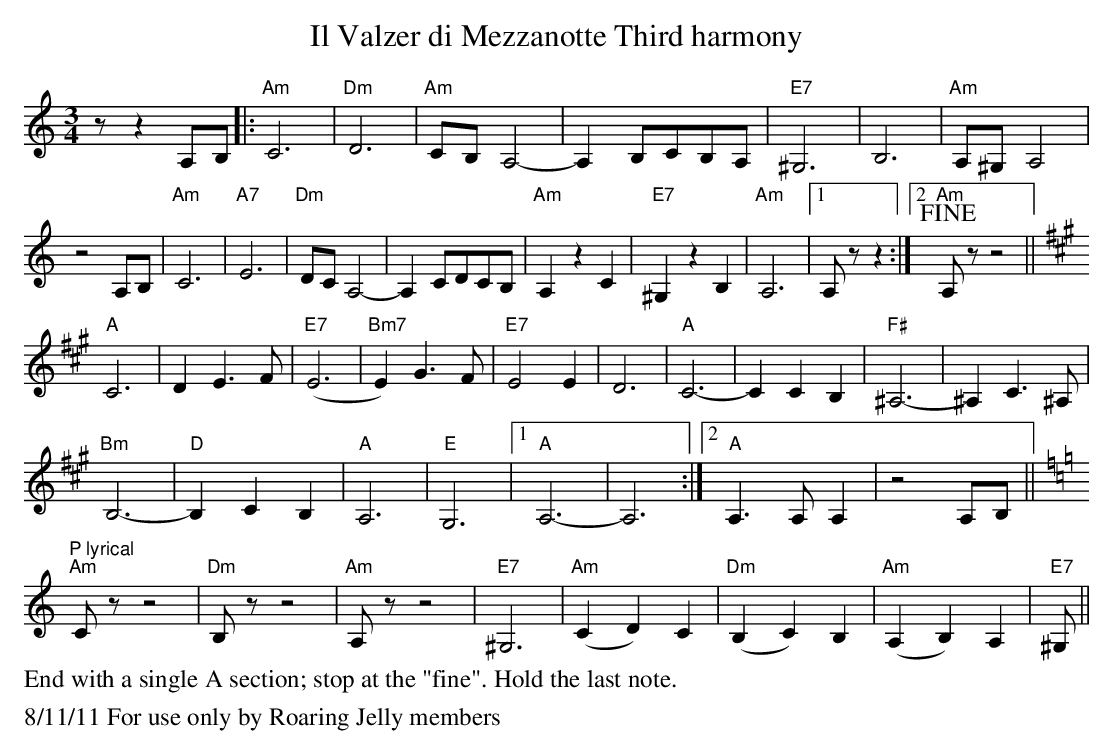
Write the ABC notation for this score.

X:1
T:Il Valzer di Mezzanotte Third harmony
K:Am treble middle=B
K:Am
M:3/4
L:1/8
zz2A,B,|:"Am"C6|"Dm"D6|"Am"CB, A,4|-A,2 B,CB,A, |"E7"^G,6|B,6|"Am"A,^G, A,4|
z4A,B,|"Am"C6|"A7"E6|"Dm"DC A,4|-A,2CDCB,|"Am"A,2z2C2|"E7"^G,2z2B,2|"Am"A,6|1 A,zz2:|2"Am" +fine+A,zz4||
[K:A]"A"C6|D2 E3 F|"E7"(E6|"Bm7"E2)G3 F|"E7"E4 E2|D6|"A"C6|-C2 C2 B,2|"F#"^A,6|-^A,2 C3 ^A,|
"Bm"B,6|"D"-B,2 C2 B,2|"A"A,6|"E"G,6|1"A"A,6|-A,6:|2"A"A,3 A, A,2|z4 A,B,||
[K:Am]"P lyrical""Am"Czz4|"Dm"B,zz4|"Am"A,zz4|"E7"^G,6|"Am"(C2D2)C2|"Dm"(B,2C2)B,2|"Am"(A,2B,2)A,2|"E7"^G,||
